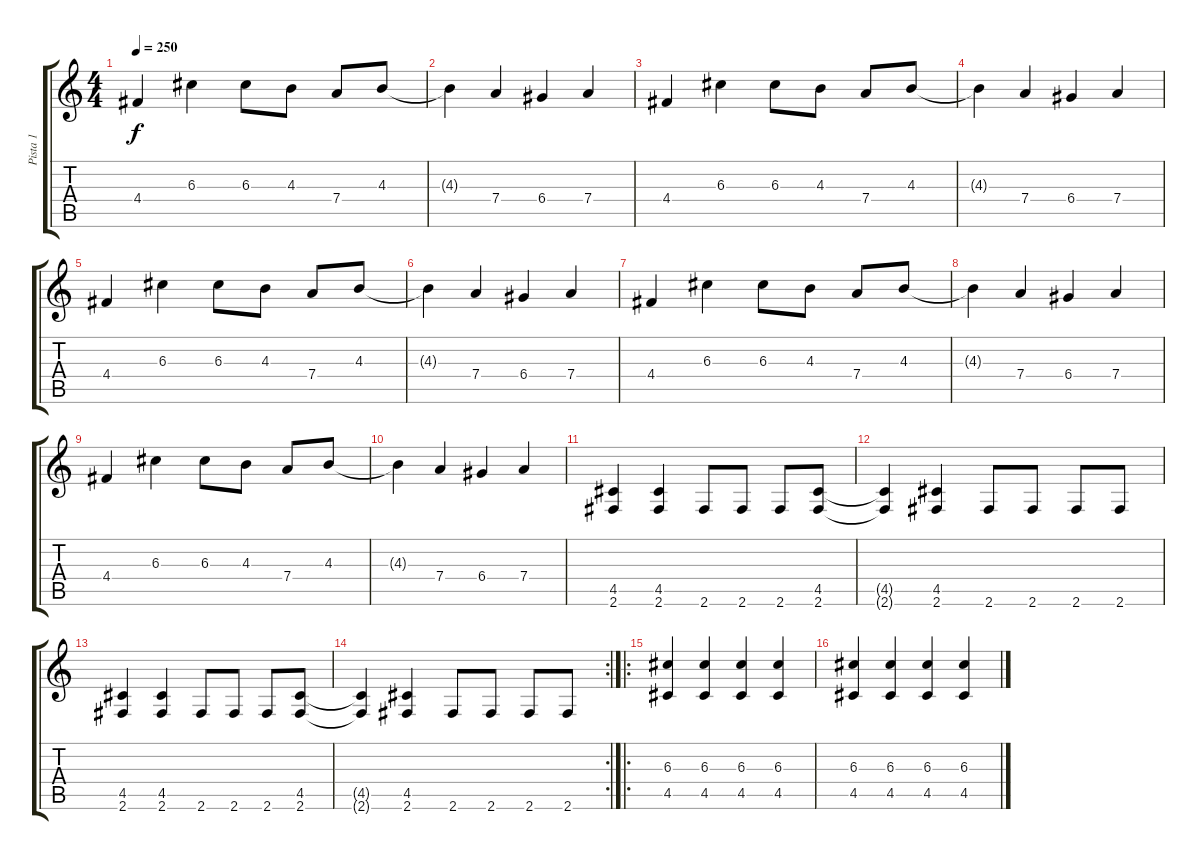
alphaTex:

\track ("Pista 1" "Pista 1") {instrument distortionguitar}
\staff {score tabs}
\tuning (E4 B3 G3 D3 A2 E2) {hide}
\ts (4 4)
\tempo 250
\clef g2
\ks c
4.4.4{dy f} 6.3.4 6.3.8 4.3.8 7.4.8 4.3.8 |
4.3{t}.4 7.4.4 6.4.4 7.4.4 |
4.4.4 6.3.4 6.3.8 4.3.8 7.4.8 4.3.8 |
4.3{t}.4 7.4.4 6.4.4 7.4.4 |
4.4.4 6.3.4 6.3.8 4.3.8 7.4.8 4.3.8 |
4.3{t}.4 7.4.4 6.4.4 7.4.4 |
4.4.4 6.3.4 6.3.8 4.3.8 7.4.8 4.3.8 |
4.3{t}.4 7.4.4 6.4.4 7.4.4 |
4.4.4 6.3.4 6.3.8 4.3.8 7.4.8 4.3.8 |
4.3{t}.4 7.4.4 6.4.4 7.4.4 |
(4.5 2.6).4 (4.5 2.6).4 2.6.8 2.6.8 2.6.8 (4.5 2.6).8 |
(4.5{t} 2.6{t}).4 (4.5 2.6).4 2.6.8 2.6.8 2.6.8 2.6.8 |
(4.5 2.6).4 (4.5 2.6).4 2.6.8 2.6.8 2.6.8 (4.5 2.6).8 |
\rc 2
(4.5{t} 2.6{t}).4 (4.5 2.6).4 2.6.8 2.6.8 2.6.8 2.6.8 |
\ro
(6.3 4.5).4 (6.3 4.5).4 (6.3 4.5).4 (6.3 4.5).4 |
(6.3 4.5).4 (6.3 4.5).4 (6.3 4.5).4 (6.3 4.5).4
